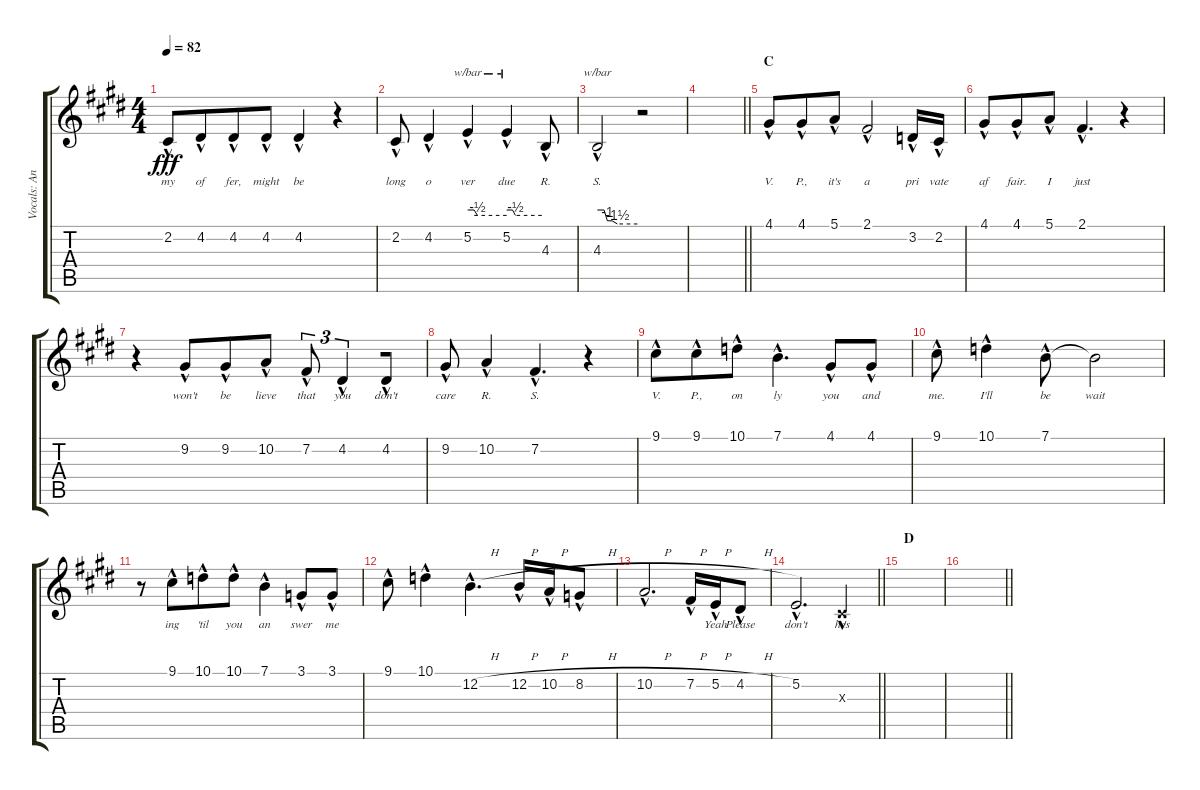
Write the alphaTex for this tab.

\track ("Vocals: Ann" "Vocals: An") {instrument pad1newage}
\staff {score tabs}
\tuning (E4 B3 G3 D3 A2 E2) {hide}
\ts (4 4)
\tempo 82
\clef g2
\ks e
2.2{hac}.8{lyrics (0 "my") lyrics (1 "") lyrics (2 "") lyrics (3 "") lyrics (4 "") dy fff} 4.2{hac}.8{lyrics (0 "of") lyrics (1 "") lyrics (2 "") lyrics (3 "") lyrics (4 "") beam merge} 4.2{hac}.8{lyrics (0 "fer,") lyrics (1 "") lyrics (2 "") lyrics (3 "") lyrics (4 "")} 4.2{hac}.8{lyrics (0 "might") lyrics (1 "") lyrics (2 "") lyrics (3 "") lyrics (4 "")} 4.2{hac}.4{lyrics (0 "be") lyrics (1 "") lyrics (2 "") lyrics (3 "") lyrics (4 "")} r.4 |
2.2{hac}.8{lyrics (0 "long") lyrics (1 "") lyrics (2 "") lyrics (3 "") lyrics (4 "")} 4.2{hac}.4{lyrics (0 "o") lyrics (1 "") lyrics (2 "") lyrics (3 "") lyrics (4 "")} 5.2{hac}.4{tbe (custom default 0 0 10 0 15 -2 60 -2) lyrics (0 "ver") lyrics (1 "") lyrics (2 "") lyrics (3 "") lyrics (4 "")} 5.2{hac}.4{tbe (custom default 0 0 10 0 15 -2 60 -2) lyrics (0 "due") lyrics (1 "") lyrics (2 "") lyrics (3 "") lyrics (4 "")} 4.3{hac}.8{lyrics (0 "R.") lyrics (1 "") lyrics (2 "") lyrics (3 "") lyrics (4 "")} |
4.3{hac}.2{tbe (custom default 0 0 10 0 15 -4 22 -4 30 -6 60 -6) lyrics (0 "S.") lyrics (1 "") lyrics (2 "") lyrics (3 "") lyrics (4 "")} r.2 |
\barLineRight lightlight
|
\section ("" "C")
4.1{hac}.8{lyrics (0 "V.") lyrics (1 "") lyrics (2 "") lyrics (3 "") lyrics (4 "")} 4.1{hac}.8{lyrics (0 "P.,") lyrics (1 "") lyrics (2 "") lyrics (3 "") lyrics (4 "") beam merge} 5.1{hac}.8{lyrics (0 "it's") lyrics (1 "") lyrics (2 "") lyrics (3 "") lyrics (4 "")} 2.1{hac}.2{lyrics (0 "a") lyrics (1 "") lyrics (2 "") lyrics (3 "") lyrics (4 "")} 3.2{hac}.16{lyrics (0 "pri") lyrics (1 "") lyrics (2 "") lyrics (3 "") lyrics (4 "")} 2.2{hac}.16{lyrics (0 "vate") lyrics (1 "") lyrics (2 "") lyrics (3 "") lyrics (4 "")} |
4.1{hac}.8{lyrics (0 "af") lyrics (1 "") lyrics (2 "") lyrics (3 "") lyrics (4 "")} 4.1{hac}.8{lyrics (0 "fair.") lyrics (1 "") lyrics (2 "") lyrics (3 "") lyrics (4 "") beam merge} 5.1{hac}.8{lyrics (0 "I") lyrics (1 "") lyrics (2 "") lyrics (3 "") lyrics (4 "")} 2.1{hac}.4{d lyrics (0 "just") lyrics (1 "") lyrics (2 "") lyrics (3 "") lyrics (4 "")} r.4 |
r.4 9.2{hac}.8{lyrics (0 "won't") lyrics (1 "") lyrics (2 "") lyrics (3 "") lyrics (4 "")} 9.2{hac}.8{lyrics (0 "be") lyrics (1 "") lyrics (2 "") lyrics (3 "") lyrics (4 "") beam merge} 10.2{hac}.8{lyrics (0 "lieve") lyrics (1 "") lyrics (2 "") lyrics (3 "") lyrics (4 "")} 7.2{hac}.8{tu (3 2) lyrics (0 "that") lyrics (1 "") lyrics (2 "") lyrics (3 "") lyrics (4 "")} 4.2{hac}.4{tu (3 2) lyrics (0 "you") lyrics (1 "") lyrics (2 "") lyrics (3 "") lyrics (4 "") beam merge} 4.2{hac}.8{lyrics (0 "don't") lyrics (1 "") lyrics (2 "") lyrics (3 "") lyrics (4 "")} |
9.2{hac}.8{lyrics (0 "care") lyrics (1 "") lyrics (2 "") lyrics (3 "") lyrics (4 "")} 10.2{hac}.4{lyrics (0 "R.") lyrics (1 "") lyrics (2 "") lyrics (3 "") lyrics (4 "")} 7.2{hac}.4{d lyrics (0 "S.") lyrics (1 "") lyrics (2 "") lyrics (3 "") lyrics (4 "")} r.4 |
9.1{hac}.8{lyrics (0 "V.") lyrics (1 "") lyrics (2 "") lyrics (3 "") lyrics (4 "")} 9.1{hac}.8{lyrics (0 "P.,") lyrics (1 "") lyrics (2 "") lyrics (3 "") lyrics (4 "") beam merge} 10.1{hac}.8{lyrics (0 "on") lyrics (1 "") lyrics (2 "") lyrics (3 "") lyrics (4 "")} 7.1{hac}.4{d lyrics (0 "ly") lyrics (1 "") lyrics (2 "") lyrics (3 "") lyrics (4 "")} 4.1{hac}.8{lyrics (0 "you") lyrics (1 "") lyrics (2 "") lyrics (3 "") lyrics (4 "")} 4.1{hac}.8{lyrics (0 "and") lyrics (1 "") lyrics (2 "") lyrics (3 "") lyrics (4 "")} |
9.1{hac}.8{lyrics (0 "me.") lyrics (1 "") lyrics (2 "") lyrics (3 "") lyrics (4 "")} 10.1{hac}.4{lyrics (0 "I'll") lyrics (1 "") lyrics (2 "") lyrics (3 "") lyrics (4 "")} 7.1{hac}.8{lyrics (0 "be") lyrics (1 "") lyrics (2 "") lyrics (3 "") lyrics (4 "")} 7.1{t}.2{lyrics (0 "wait") lyrics (1 "") lyrics (2 "") lyrics (3 "") lyrics (4 "")} |
r.8 9.1{hac}.8{lyrics (0 "ing") lyrics (1 "") lyrics (2 "") lyrics (3 "") lyrics (4 "") beam merge} 10.1{hac}.8{lyrics (0 "'til") lyrics (1 "") lyrics (2 "") lyrics (3 "") lyrics (4 "")} 10.1{hac}.8{lyrics (0 "you") lyrics (1 "") lyrics (2 "") lyrics (3 "") lyrics (4 "")} 7.1{hac}.4{lyrics (0 "an") lyrics (1 "") lyrics (2 "") lyrics (3 "") lyrics (4 "")} 3.1{hac}.8{lyrics (0 "swer") lyrics (1 "") lyrics (2 "") lyrics (3 "") lyrics (4 "")} 3.1{hac}.8{lyrics (0 "me") lyrics (1 "") lyrics (2 "") lyrics (3 "") lyrics (4 "")} |
9.1{hac}.8{lyrics (0 "") lyrics (1 "") lyrics (2 "") lyrics (3 "") lyrics (4 "")} 10.1{hac}.4{lyrics (0 "") lyrics (1 "") lyrics (2 "") lyrics (3 "") lyrics (4 "")} 12.2{h hac}.4{d lyrics (0 "") lyrics (1 "") lyrics (2 "") lyrics (3 "") lyrics (4 "")} 12.2{h hac}.16{lyrics (0 "") lyrics (1 "") lyrics (2 "") lyrics (3 "") lyrics (4 "")} 10.2{h hac}.16{lyrics (0 "") lyrics (1 "") lyrics (2 "") lyrics (3 "") lyrics (4 "")} 8.2{h hac}.8{lyrics (0 "") lyrics (1 "") lyrics (2 "") lyrics (3 "") lyrics (4 "")} |
10.2{h hac}.2{d lyrics (0 "") lyrics (1 "") lyrics (2 "") lyrics (3 "") lyrics (4 "")} 7.2{h hac}.16{lyrics (0 "") lyrics (1 "") lyrics (2 "") lyrics (3 "") lyrics (4 "")} 5.2{h hac}.16{lyrics (0 "Yeah") lyrics (1 "") lyrics (2 "") lyrics (3 "") lyrics (4 "")} 4.2{h hac}.8{lyrics (0 "Please") lyrics (1 "") lyrics (2 "") lyrics (3 "") lyrics (4 "")} |
\barLineRight lightlight
5.2{hac}.2{d lyrics (0 "don't") lyrics (1 "") lyrics (2 "") lyrics (3 "") lyrics (4 "")} 6.3{hac x}.4{lyrics (0 "hes") lyrics (1 "") lyrics (2 "") lyrics (3 "") lyrics (4 "")} |
\section ("" "D")
|
\barLineRight lightlight
